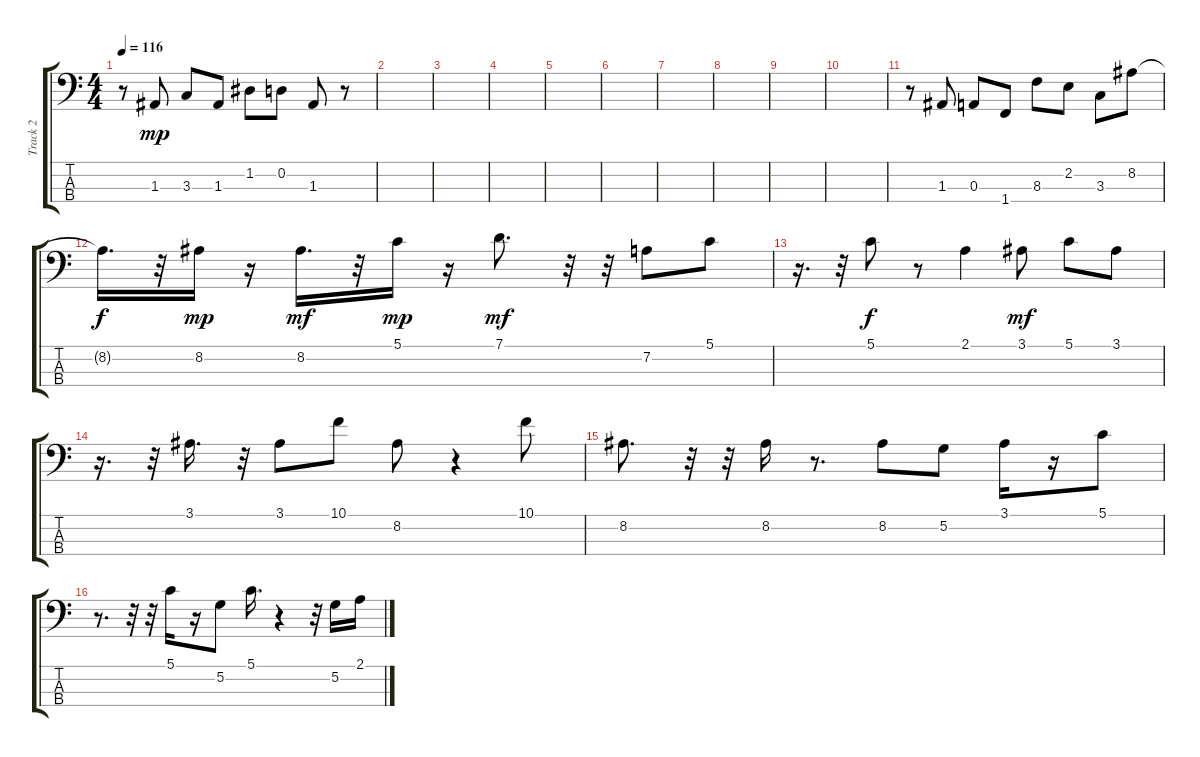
\track ("Track 2" "Track 2") {instrument synthbass1}
\staff {score tabs}
\tuning (G2 D2 A1 E1) {hide}
\ts (4 4)
\tempo 116
\clef f4
\ks c
r.8{dy mf} 1.3.8{dy mp} 3.3.8 1.3.8 1.2.8 0.2.8 1.3.8 r.8 |
|
|
|
|
|
|
|
|
|
r.8 1.3.8 0.3.8 1.4.8 8.3.8 2.2.8 3.3.8 8.2.8 |
8.2{t}.16{d dy f} r.32 8.2.16{dy mp} r.16 8.2.16{d dy mf} r.32 5.1.16{dy mp} r.16 7.1.8{d dy mf} r.32 r.32 7.2.8 5.1.8 |
r.16{d} r.32 5.1.8{dy f} r.8 2.1.4 3.1.8{dy mf} 5.1.8 3.1.8 |
r.16{d} r.32 3.1.16{d} r.32 3.1.8 10.1.8 8.2.8 r.4 10.1.8 |
8.2.8{d} r.32 r.32 8.2.16 r.8{d} 8.2.8 5.2.8 3.1.16 r.16 5.1.8 |
r.8{d} r.32 r.32 5.1.16 r.16 5.2.8 5.1.16{d} r.4 r.32 5.2.16 2.1.16
